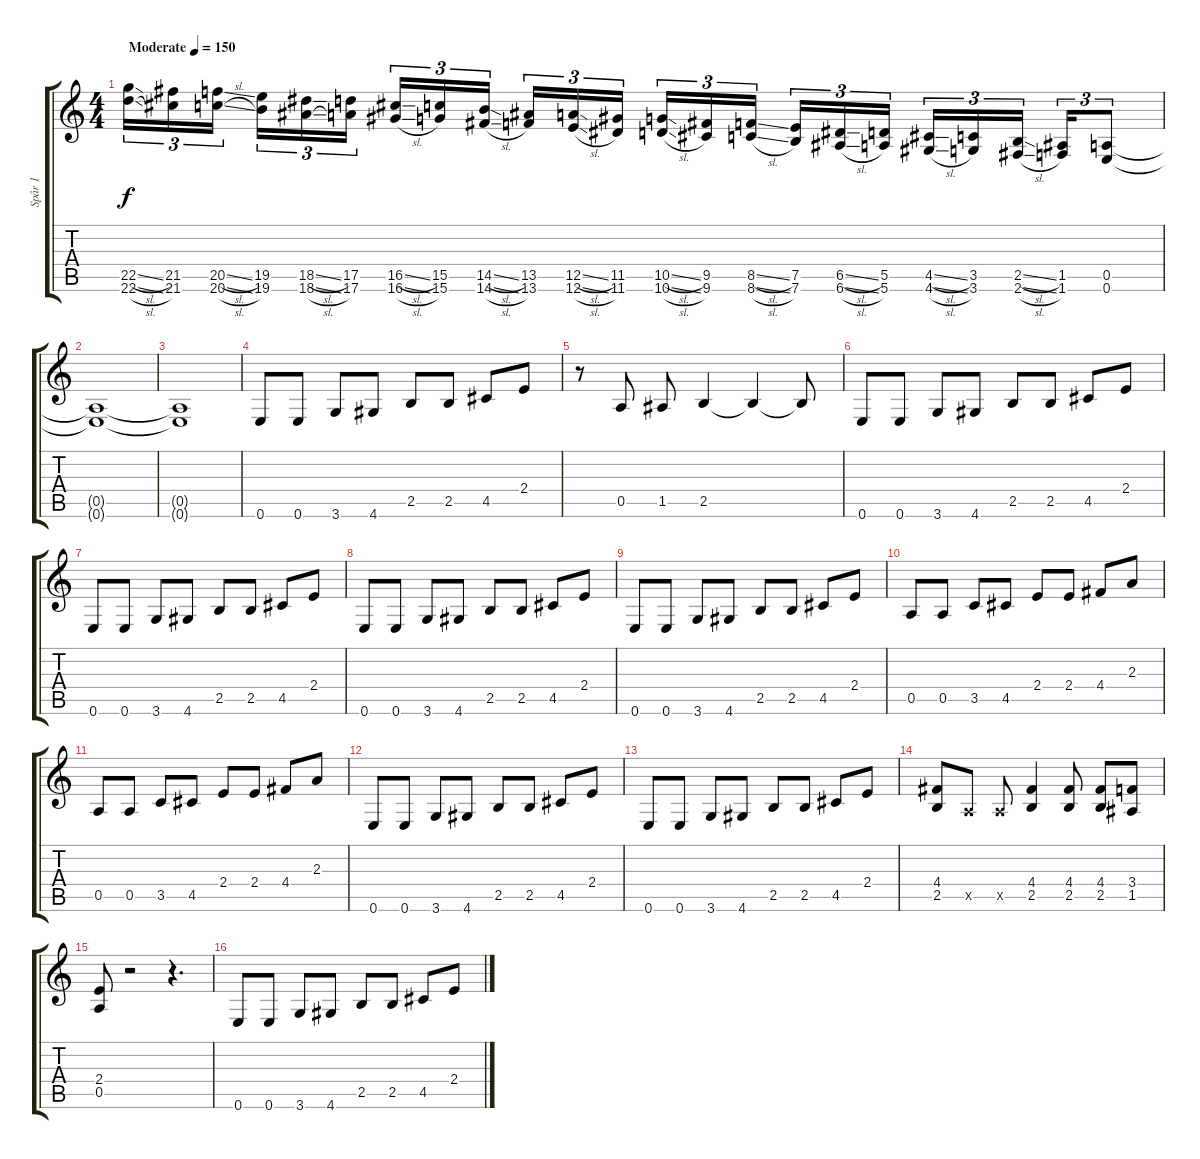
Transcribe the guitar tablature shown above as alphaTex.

\track ("Spår 1" "Spår 1") {instrument overdrivenguitar}
\staff {score tabs}
\tuning (E4 B3 G3 D3 A2 E2) {hide}
\ts (4 4)
\tempo (150 "Moderate")
\clef g2
\ks c
(22.5{sl} 22.6{sl}).16{tu (3 2) dy f instrument overdrivenguitar} (21.5 21.6).16{tu (3 2)} (20.5{sl} 20.6{sl}).16{tu (3 2) beam splitsecondary} (19.5 19.6).16{tu (3 2)} (18.5{sl} 18.6{sl}).16{tu (3 2)} (17.5 17.6).16{tu (3 2)} (16.5{sl} 16.6{sl}).16{tu (3 2)} (15.5 15.6).16{tu (3 2)} (14.5{sl} 14.6{sl}).16{tu (3 2) beam splitsecondary} (13.5 13.6).16{tu (3 2)} (12.5{sl} 12.6{sl}).16{tu (3 2)} (11.5 11.6).16{tu (3 2)} (10.5{sl} 10.6{sl}).16{tu (3 2)} (9.5 9.6).16{tu (3 2)} (8.5{sl} 8.6{sl}).16{tu (3 2) beam splitsecondary} (7.5 7.6).16{tu (3 2)} (6.5{sl} 6.6{sl}).16{tu (3 2)} (5.5 5.6).16{tu (3 2)} (4.5{sl} 4.6{sl}).16{tu (3 2)} (3.5 3.6).16{tu (3 2)} (2.5{sl} 2.6{sl}).16{tu (3 2) beam splitsecondary} (1.5 1.6).16{tu (3 2)} (0.5 0.6).8{tu (3 2)} |
(0.5{t} 0.6{t}).1 |
(0.5{t} 0.6{t}).1 |
0.6.8 0.6.8 3.6.8 4.6.8 2.5.8 2.5.8 4.5.8 2.4.8 |
r.8 0.5.8 1.5.8 2.5.4 2.5{t}.4 2.5{t}.8 |
0.6.8 0.6.8 3.6.8 4.6.8 2.5.8 2.5.8 4.5.8 2.4.8 |
0.6.8 0.6.8 3.6.8 4.6.8 2.5.8 2.5.8 4.5.8 2.4.8 |
0.6.8 0.6.8 3.6.8 4.6.8 2.5.8 2.5.8 4.5.8 2.4.8 |
0.6.8 0.6.8 3.6.8 4.6.8 2.5.8 2.5.8 4.5.8 2.4.8 |
0.5.8 0.5.8 3.5.8 4.5.8 2.4.8 2.4.8 4.4.8 2.3.8 |
0.5.8 0.5.8 3.5.8 4.5.8 2.4.8 2.4.8 4.4.8 2.3.8 |
0.6.8 0.6.8 3.6.8 4.6.8 2.5.8 2.5.8 4.5.8 2.4.8 |
0.6.8 0.6.8 3.6.8 4.6.8 2.5.8 2.5.8 4.5.8 2.4.8 |
(4.4 2.5).8 0.5{x}.8 0.5{x}.8 (4.4 2.5).4 (4.4 2.5).8 (4.4 2.5).8 (3.4 1.5).8 |
(2.4 0.5).8 r.2 r.4{d} |
0.6.8 0.6.8 3.6.8 4.6.8 2.5.8 2.5.8 4.5.8 2.4.8
